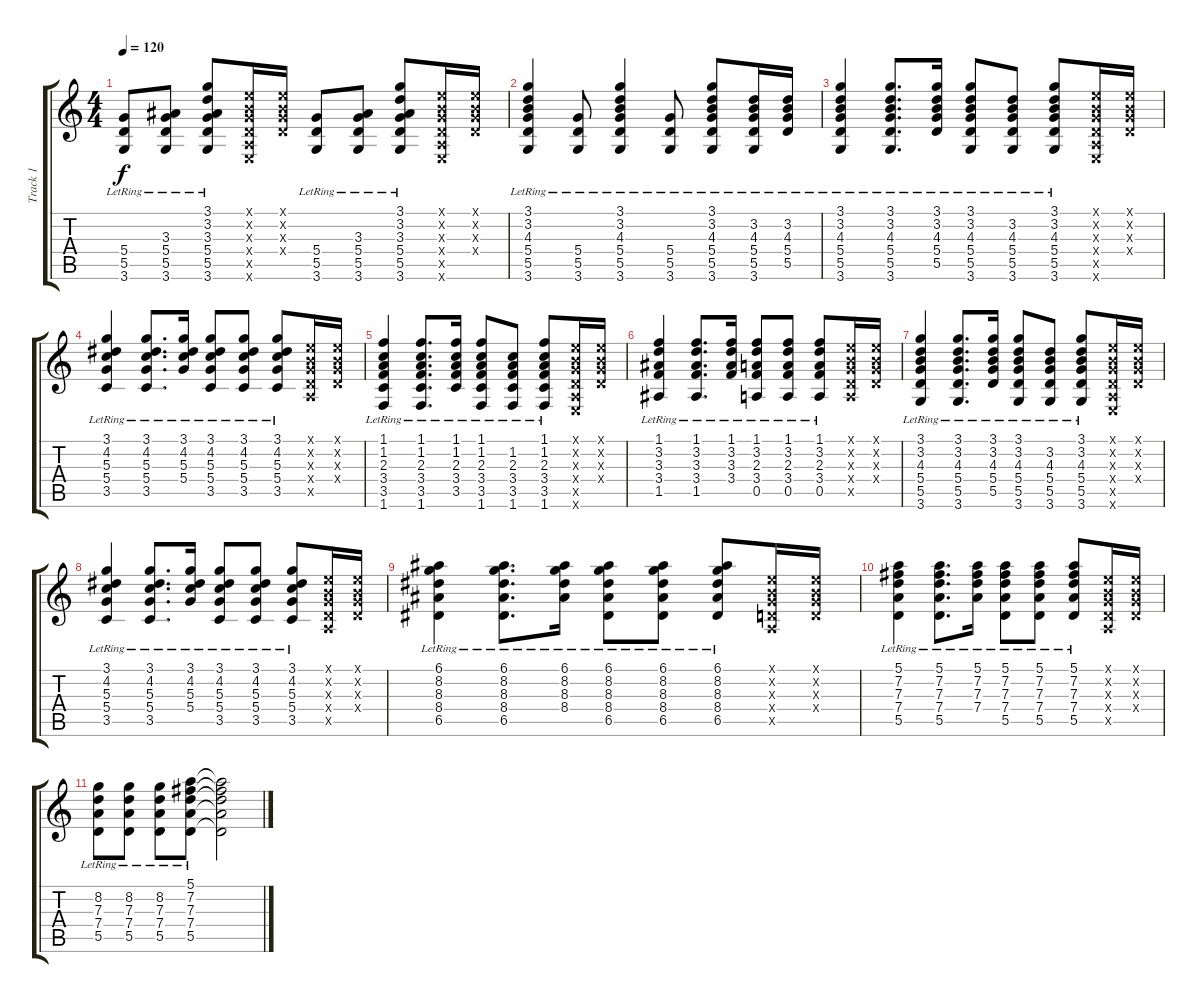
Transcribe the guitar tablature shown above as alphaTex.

\track ("Track 1" "Track 1") {instrument acousticguitarnylon}
\staff {score tabs}
\tuning (E4 B3 G3 D3 A2 E2) {hide}
\ts (4 4)
\tempo 120
\clef g2
\ks c
(5.4{lr} 5.5{lr} 3.6{lr}).8{dy f} (3.3{lr} 5.4{lr} 5.5{lr} 3.6{lr}).8 (3.1{lr} 3.2{lr} 3.3{lr} 5.4{lr} 5.5{lr} 3.6{lr}).8 (0.1{x} 0.2{x} 0.3{x} 0.4{x} 0.5{x} 0.6{x}).16 (0.1{x} 0.2{x} 0.3{x} 0.4{x}).16 (5.4{lr} 5.5{lr} 3.6{lr}).8 (3.3{lr} 5.4{lr} 5.5{lr} 3.6{lr}).8 (3.1{lr} 3.2{lr} 3.3{lr} 5.4{lr} 5.5{lr} 3.6{lr}).8 (0.1{x} 0.2{x} 0.3{x} 0.4{x} 0.5{x} 0.6{x}).16 (0.1{x} 0.2{x} 0.3{x} 0.4{x}).16 |
(3.1{lr} 3.2{lr} 4.3{lr} 5.4{lr} 5.5{lr} 3.6{lr}).4 (5.4{lr} 5.5{lr} 3.6{lr}).8 (3.1{lr} 3.2{lr} 4.3{lr} 5.4{lr} 5.5{lr} 3.6{lr}).4 (5.4{lr} 5.5{lr} 3.6{lr}).8 (3.1{lr} 3.2{lr} 4.3{lr} 5.4{lr} 5.5{lr} 3.6{lr}).8 (3.2{lr} 4.3{lr} 5.4{lr} 5.5{lr} 3.6{lr}).16 (3.2{lr} 4.3{lr} 5.4{lr} 5.5{lr}).16 |
(3.1{lr} 3.2{lr} 4.3{lr} 5.4{lr} 5.5{lr} 3.6{lr}).4 (3.1{lr} 3.2{lr} 4.3{lr} 5.4{lr} 5.5{lr} 3.6{lr}).8{d} (3.1{lr} 3.2{lr} 4.3{lr} 5.4{lr} 5.5{lr}).16 (3.1{lr} 3.2{lr} 4.3{lr} 5.4{lr} 5.5{lr} 3.6{lr}).8 (3.2{lr} 4.3{lr} 5.4{lr} 5.5{lr} 3.6{lr}).8 (3.1{lr} 3.2{lr} 4.3{lr} 5.4{lr} 5.5{lr} 3.6{lr}).8 (0.1{x} 0.2{x} 0.3{x} 0.4{x} 0.5{x} 0.6{x}).16 (0.1{x} 0.2{x} 0.3{x} 0.4{x}).16 |
(3.1{lr} 4.2{lr} 5.3{lr} 5.4{lr} 3.5{lr}).4 (3.1{lr} 4.2{lr} 5.3{lr} 5.4{lr} 3.5{lr}).8{d} (3.1{lr} 4.2{lr} 5.3{lr} 5.4{lr}).16 (3.1{lr} 4.2{lr} 5.3{lr} 5.4{lr} 3.5{lr}).8 (3.1{lr} 4.2{lr} 5.3{lr} 5.4{lr} 3.5{lr}).8 (3.1{lr} 4.2{lr} 5.3{lr} 5.4{lr} 3.5{lr}).8 (0.1{x} 0.2{x} 0.3{x} 0.4{x} 0.5{x}).16 (0.1{x} 0.2{x} 0.3{x} 0.4{x}).16 |
(1.1{lr} 1.2{lr} 2.3{lr} 3.4{lr} 3.5{lr} 1.6{lr}).4 (1.1{lr} 1.2{lr} 2.3{lr} 3.4{lr} 3.5{lr} 1.6{lr}).8{d} (1.1{lr} 1.2{lr} 2.3{lr} 3.4{lr} 3.5{lr}).16 (1.1{lr} 1.2{lr} 2.3{lr} 3.4{lr} 3.5{lr} 1.6{lr}).8 (1.2{lr} 2.3{lr} 3.4{lr} 3.5{lr} 1.6{lr}).8 (1.1{lr} 1.2{lr} 2.3{lr} 3.4{lr} 3.5{lr} 1.6{lr}).8 (0.1{x} 0.2{x} 0.3{x} 0.4{x} 0.5{x} 0.6{x}).16 (0.1{x} 0.2{x} 0.3{x} 0.4{x}).16 |
(1.1{lr} 3.2{lr} 3.3{lr} 3.4{lr} 1.5{lr}).4 (1.1{lr} 3.2{lr} 3.3{lr} 3.4{lr} 1.5{lr}).8{d} (1.1{lr} 3.2{lr} 3.3{lr} 3.4{lr}).16 (1.1{lr} 3.2{lr} 2.3{lr} 3.4{lr} 0.5{lr}).8 (1.1{lr} 3.2{lr} 2.3{lr} 3.4{lr} 0.5{lr}).8 (1.1{lr} 3.2{lr} 2.3{lr} 3.4{lr} 0.5{lr}).8 (0.1{x} 0.2{x} 0.3{x} 0.4{x} 0.5{x}).16 (0.1{x} 0.2{x} 0.3{x} 0.4{x}).16 |
(3.1{lr} 3.2{lr} 4.3{lr} 5.4{lr} 5.5{lr} 3.6{lr}).4 (3.1{lr} 3.2{lr} 4.3{lr} 5.4{lr} 5.5{lr} 3.6{lr}).8{d} (3.1{lr} 3.2{lr} 4.3{lr} 5.4{lr} 5.5{lr}).16 (3.1{lr} 3.2{lr} 4.3{lr} 5.4{lr} 5.5{lr} 3.6{lr}).8 (3.2{lr} 4.3{lr} 5.4{lr} 5.5{lr} 3.6{lr}).8 (3.1{lr} 3.2{lr} 4.3{lr} 5.4{lr} 5.5{lr} 3.6{lr}).8 (0.1{x} 0.2{x} 0.3{x} 0.4{x} 0.5{x} 0.6{x}).16 (0.1{x} 0.2{x} 0.3{x} 0.4{x}).16 |
(3.1{lr} 4.2{lr} 5.3{lr} 5.4{lr} 3.5{lr}).4 (3.1{lr} 4.2{lr} 5.3{lr} 5.4{lr} 3.5{lr}).8{d} (3.1{lr} 4.2{lr} 5.3{lr} 5.4{lr}).16 (3.1{lr} 4.2{lr} 5.3{lr} 5.4{lr} 3.5{lr}).8 (3.1{lr} 4.2{lr} 5.3{lr} 5.4{lr} 3.5{lr}).8 (3.1{lr} 4.2{lr} 5.3{lr} 5.4{lr} 3.5{lr}).8 (0.1{x} 0.2{x} 0.3{x} 0.4{x} 0.5{x}).16 (0.1{x} 0.2{x} 0.3{x} 0.4{x}).16 |
(6.1{lr} 8.2{lr} 8.3{lr} 8.4{lr} 6.5{lr}).4 (6.1{lr} 8.2{lr} 8.3{lr} 8.4{lr} 6.5{lr}).8{d} (6.1{lr} 8.2{lr} 8.3{lr} 8.4{lr}).16 (6.1{lr} 8.2{lr} 8.3{lr} 8.4{lr} 6.5{lr}).8 (6.1{lr} 8.2{lr} 8.3{lr} 8.4{lr} 6.5{lr}).8 (6.1{lr} 8.2{lr} 8.3{lr} 8.4{lr} 6.5{lr}).8 (0.1{x} 0.2{x} 0.3{x} 0.4{x} 0.5{x}).16 (0.1{x} 0.2{x} 0.3{x} 0.4{x}).16 |
(5.1{lr} 7.2{lr} 7.3{lr} 7.4{lr} 5.5{lr}).4 (5.1{lr} 7.2{lr} 7.3{lr} 7.4{lr} 5.5{lr}).8{d} (5.1{lr} 7.2{lr} 7.3{lr} 7.4{lr}).16 (5.1{lr} 7.2{lr} 7.3{lr} 7.4{lr} 5.5{lr}).8 (5.1{lr} 7.2{lr} 7.3{lr} 7.4{lr} 5.5{lr}).8 (5.1{lr} 7.2{lr} 7.3{lr} 7.4{lr} 5.5{lr}).8 (0.1{x} 0.2{x} 0.3{x} 0.4{x} 0.5{x}).16 (0.1{x} 0.2{x} 0.3{x} 0.4{x}).16 |
(8.2{lr} 7.3{lr} 7.4{lr} 5.5{lr}).8 (8.2{lr} 7.3{lr} 7.4{lr} 5.5{lr}).8 (8.2{lr} 7.3{lr} 7.4{lr} 5.5{lr}).8 (5.1{lr} 7.2{lr} 7.3{lr} 7.4{lr} 5.5{lr}).8 (5.1{t} 7.2{t} 7.3{t} 7.4{t} 5.5{t}).2
